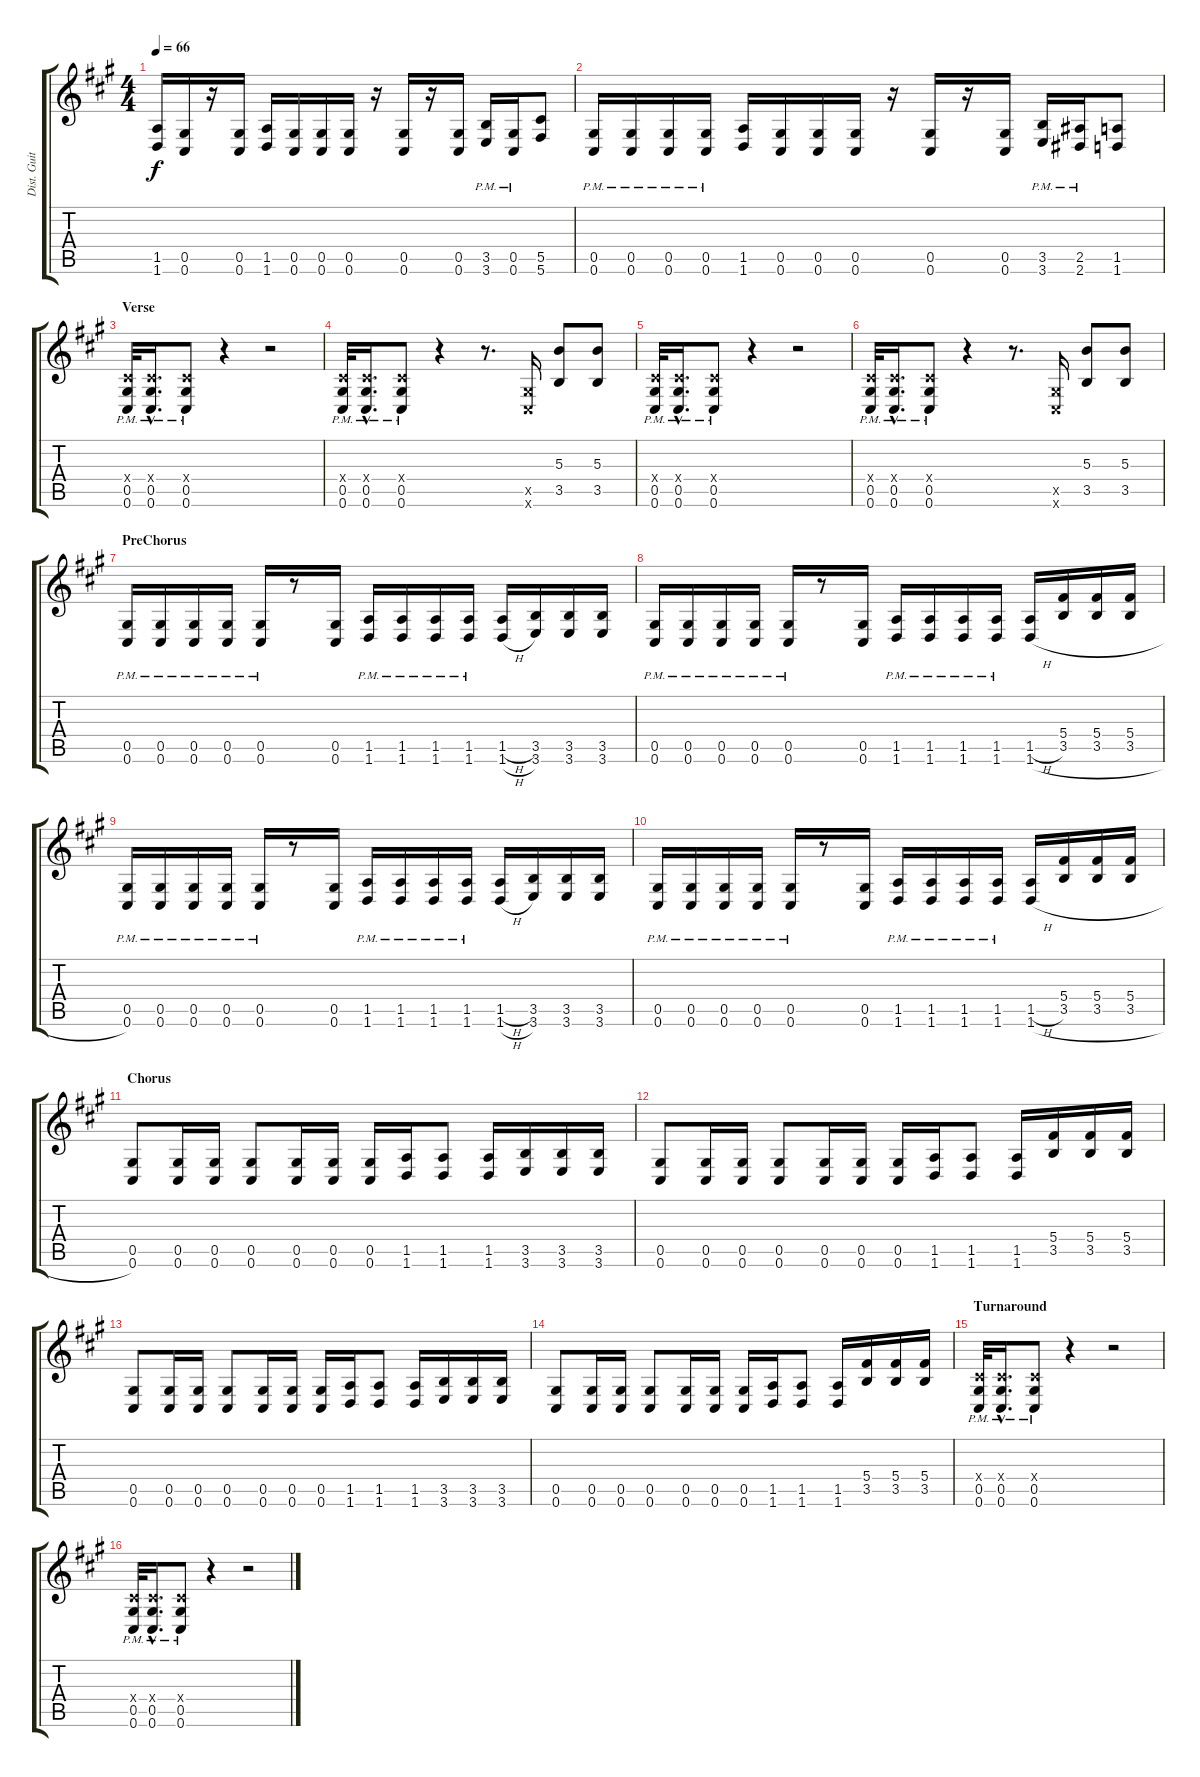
\track ("Dist. Guitar" "Dist. Guit") {instrument distortionguitar}
\staff {score tabs}
\tuning (Eb4 Bb3 Gb3 Db3 Ab2 Db2) {hide}
\ts (4 4)
\tempo 66
\clef g2
\ks a
(1.5 1.6).16{dy f} (0.5 0.6).16 r.16 (0.5 0.6).16 (1.5 1.6).16 (0.5 0.6).16 (0.5 0.6).16 (0.5 0.6).16 r.16 (0.5 0.6).16 r.16 (0.5 0.6).16 (3.5{pm} 3.6{pm}).16 (0.5{pm} 0.6{pm}).16 (5.5 5.6).8 |
(0.5{pm} 0.6{pm}).16 (0.5{pm} 0.6{pm}).16 (0.5{pm} 0.6{pm}).16 (0.5{pm} 0.6{pm}).16 (1.5 1.6).16 (0.5 0.6).16 (0.5 0.6).16 (0.5 0.6).16 r.16 (0.5 0.6).16 r.16 (0.5 0.6).16 (3.5{pm} 3.6{pm}).16 (2.5{pm} 2.6{pm}).16 (1.5 1.6).8 |
\section ("" "Verse")
(0.4{x} 0.5{pm} 0.6{pm}).32 (0.4{hac x} 0.5{hac pm} 0.6{hac pm}).16{d} (0.4{x} 0.5{pm} 0.6{pm}).8 r.4 r.2 |
(0.4{x} 0.5{pm} 0.6{pm}).32 (0.4{hac x} 0.5{hac pm} 0.6{hac pm}).16{d} (0.4{x} 0.5{pm} 0.6{pm}).8 r.4 r.8{d} (0.5{x} 0.6{x}).16 (5.3 3.5).8 (5.3 3.5).8 |
(0.4{x} 0.5{pm} 0.6{pm}).32 (0.4{hac x} 0.5{hac pm} 0.6{hac pm}).16{d} (0.4{x} 0.5{pm} 0.6{pm}).8 r.4 r.2 |
(0.4{x} 0.5{pm} 0.6{pm}).32 (0.4{hac x} 0.5{hac pm} 0.6{hac pm}).16{d} (0.4{x} 0.5{pm} 0.6{pm}).8 r.4 r.8{d} (0.5{x} 0.6{x}).16 (5.3 3.5).8 (5.3 3.5).8 |
\section ("" "PreChorus")
(0.5{pm} 0.6{pm}).16 (0.5{pm} 0.6{pm}).16 (0.5{pm} 0.6{pm}).16 (0.5{pm} 0.6{pm}).16 (0.5{pm} 0.6{pm}).16 r.8 (0.5 0.6).16 (1.5{pm} 1.6{pm}).16 (1.5{pm} 1.6{pm}).16 (1.5{pm} 1.6{pm}).16 (1.5{pm} 1.6{pm}).16 (1.5{h} 1.6{h}).16 (3.5 3.6).16 (3.5 3.6).16 (3.5 3.6).16 |
(0.5{pm} 0.6{pm}).16 (0.5{pm} 0.6{pm}).16 (0.5{pm} 0.6{pm}).16 (0.5{pm} 0.6{pm}).16 (0.5{pm} 0.6{pm}).16 r.8 (0.5 0.6).16 (1.5{pm} 1.6{pm}).16 (1.5{pm} 1.6{pm}).16 (1.5{pm} 1.6{pm}).16 (1.5{pm} 1.6{pm}).16 (1.5{h} 1.6{h}).16 (5.4 3.5).16 (5.4 3.5).16 (5.4 3.5).16 |
(0.5{pm} 0.6{pm}).16 (0.5{pm} 0.6{pm}).16 (0.5{pm} 0.6{pm}).16 (0.5{pm} 0.6{pm}).16 (0.5{pm} 0.6{pm}).16 r.8 (0.5 0.6).16 (1.5{pm} 1.6{pm}).16 (1.5{pm} 1.6{pm}).16 (1.5{pm} 1.6{pm}).16 (1.5{pm} 1.6{pm}).16 (1.5{h} 1.6{h}).16 (3.5 3.6).16 (3.5 3.6).16 (3.5 3.6).16 |
(0.5{pm} 0.6{pm}).16 (0.5{pm} 0.6{pm}).16 (0.5{pm} 0.6{pm}).16 (0.5{pm} 0.6{pm}).16 (0.5{pm} 0.6{pm}).16 r.8 (0.5 0.6).16 (1.5{pm} 1.6{pm}).16 (1.5{pm} 1.6{pm}).16 (1.5{pm} 1.6{pm}).16 (1.5{pm} 1.6{pm}).16 (1.5{h} 1.6{h}).16 (5.4 3.5).16 (5.4 3.5).16 (5.4 3.5).16 |
\section ("" "Chorus")
(0.5 0.6).8 (0.5 0.6).16 (0.5 0.6).16 (0.5 0.6).8 (0.5 0.6).16 (0.5 0.6).16 (0.5 0.6).16 (1.5 1.6).16 (1.5 1.6).8 (1.5 1.6).16 (3.5 3.6).16 (3.5 3.6).16 (3.5 3.6).16 |
(0.5 0.6).8 (0.5 0.6).16 (0.5 0.6).16 (0.5 0.6).8 (0.5 0.6).16 (0.5 0.6).16 (0.5 0.6).16 (1.5 1.6).16 (1.5 1.6).8 (1.5 1.6).16 (5.4 3.5).16 (5.4 3.5).16 (5.4 3.5).16 |
(0.5 0.6).8 (0.5 0.6).16 (0.5 0.6).16 (0.5 0.6).8 (0.5 0.6).16 (0.5 0.6).16 (0.5 0.6).16 (1.5 1.6).16 (1.5 1.6).8 (1.5 1.6).16 (3.5 3.6).16 (3.5 3.6).16 (3.5 3.6).16 |
(0.5 0.6).8 (0.5 0.6).16 (0.5 0.6).16 (0.5 0.6).8 (0.5 0.6).16 (0.5 0.6).16 (0.5 0.6).16 (1.5 1.6).16 (1.5 1.6).8 (1.5 1.6).16 (5.4 3.5).16 (5.4 3.5).16 (5.4 3.5).16 |
\section ("" "Turnaround")
(0.4{x} 0.5{pm} 0.6{pm}).32 (0.4{hac x} 0.5{hac pm} 0.6{hac pm}).16{d} (0.4{x} 0.5{pm} 0.6{pm}).8 r.4 r.2 |
(0.4{x} 0.5{pm} 0.6{pm}).32 (0.4{hac x} 0.5{hac pm} 0.6{hac pm}).16{d} (0.4{x} 0.5{pm} 0.6{pm}).8 r.4 r.2
